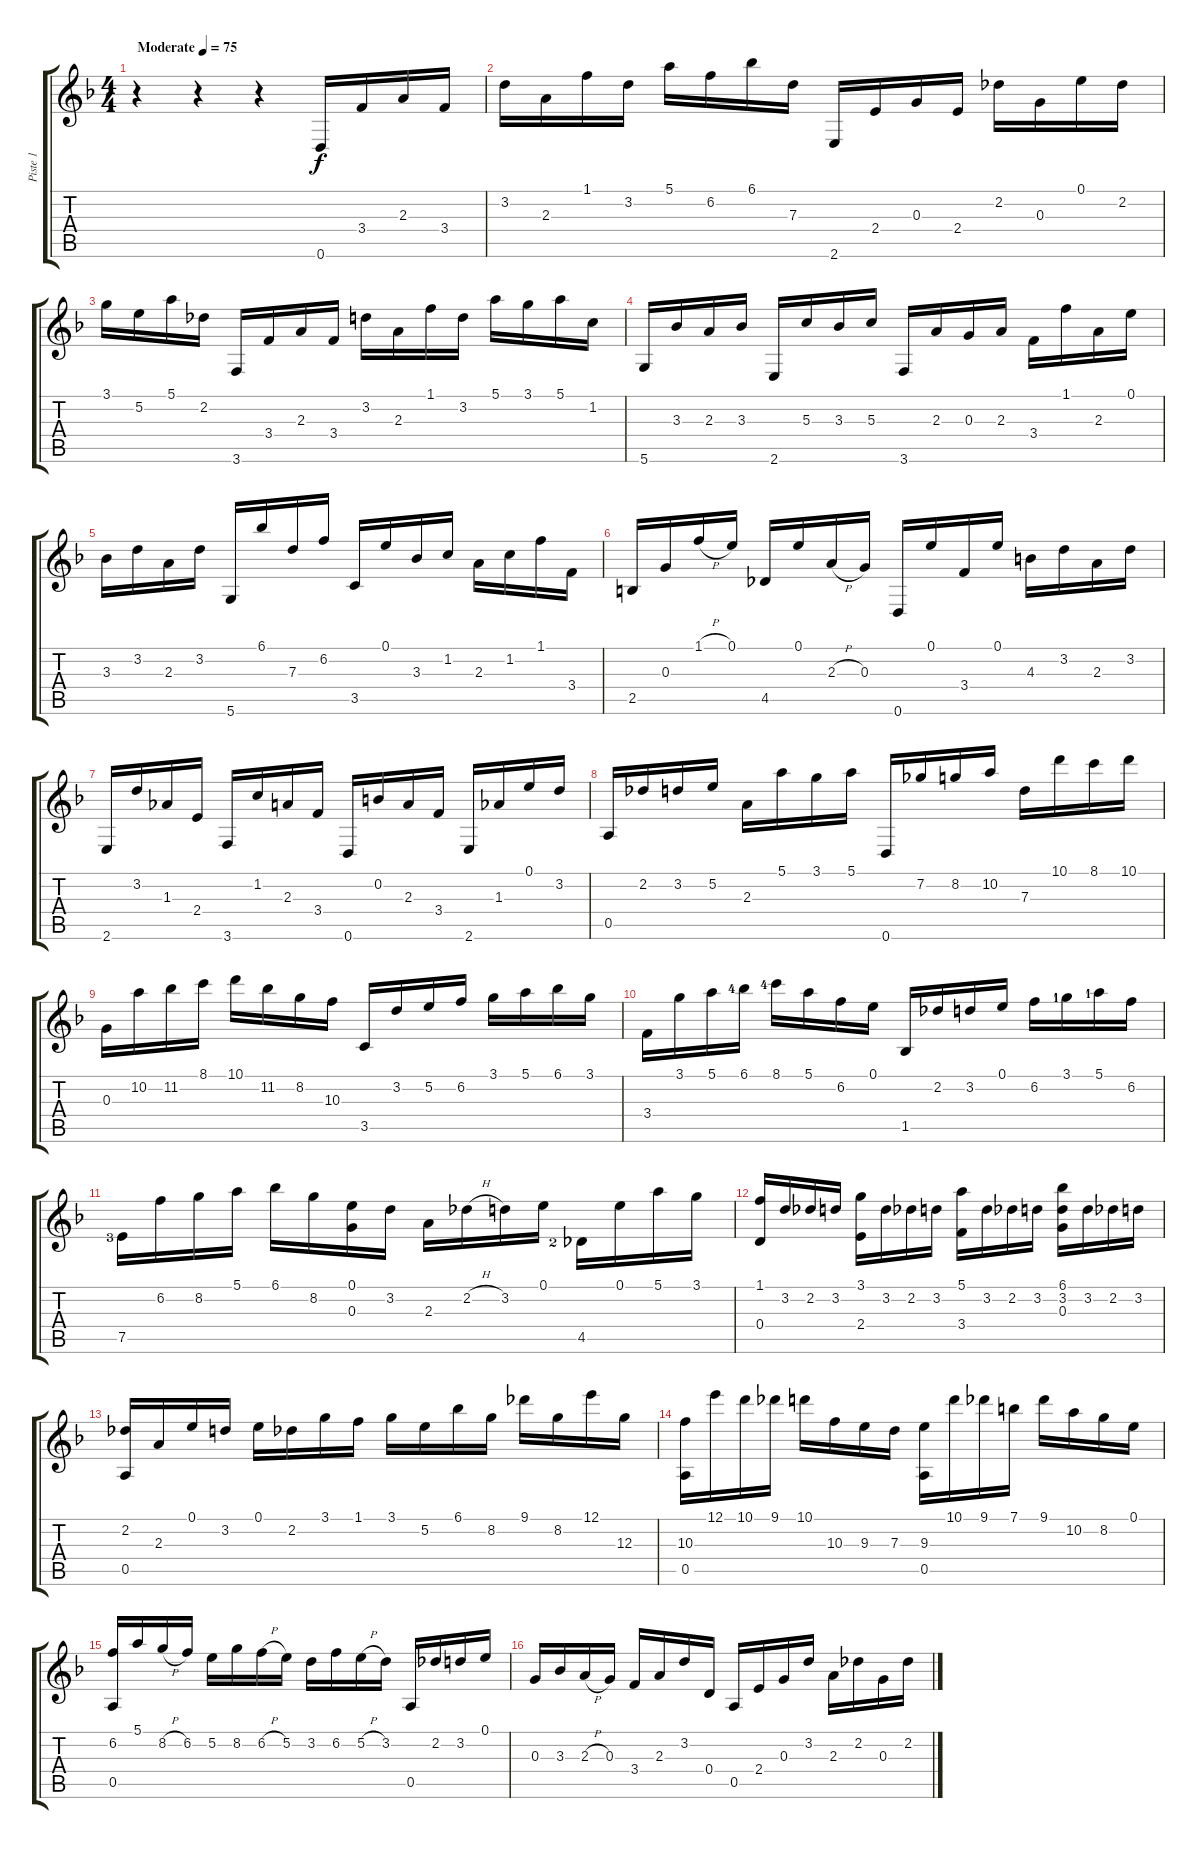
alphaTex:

\track ("Piste 1" "Piste 1") {instrument acousticguitarsteel}
\staff {score tabs}
\tuning (E4 B3 G3 D3 A2 D2) {hide}
\ts (4 4)
\tempo (75 "Moderate")
\clef g2
\ks dminor
r.4{dy f instrument acousticguitarsteel} r.4 r.4 0.6.16 3.4.16 2.3.16 3.4.16 |
3.2.16 2.3.16 1.1.16 3.2.16 5.1.16 6.2.16 6.1.16 7.3.16 2.6.16 2.4.16 0.3.16 2.4.16 2.2.16 0.3.16 0.1.16 2.2.16 |
3.1.16 5.2.16 5.1.16 2.2.16 3.6.16 3.4.16 2.3.16 3.4.16 3.2.16 2.3.16 1.1.16 3.2.16 5.1.16 3.1.16 5.1.16 1.2.16 |
5.6.16 3.3.16 2.3.16 3.3.16 2.6.16 5.3.16 3.3.16 5.3.16 3.6.16 2.3.16 0.3.16 2.3.16 3.4.16 1.1.16 2.3.16 0.1.16 |
3.3.16 3.2.16 2.3.16 3.2.16 5.6.16 6.1.16 7.3.16 6.2.16 3.5.16 0.1.16 3.3.16 1.2.16 2.3.16 1.2.16 1.1.16 3.4.16 |
2.5.16 0.3.16 1.1{h}.16 0.1.16 4.5.16 0.1.16 2.3{h}.16 0.3.16 0.6.16 0.1.16 3.4.16 0.1.16 4.3.16 3.2.16 2.3.16 3.2.16 |
2.6.16 3.2.16 1.3.16 2.4.16 3.6.16 1.2.16 2.3.16 3.4.16 0.6.16 0.2.16 2.3.16 3.4.16 2.6.16 1.3.16 0.1.16 3.2.16 |
0.5.16 2.2.16 3.2.16 5.2.16 2.3.16 5.1.16 3.1.16 5.1.16 0.6.16 7.2.16 8.2.16 10.2.16 7.3.16 10.1.16 8.1.16 10.1.16 |
0.3.16 10.2.16 11.2.16 8.1.16 10.1.16 11.2.16 8.2.16 10.3.16 3.5.16 3.2.16 5.2.16 6.2.16 3.1.16 5.1.16 6.1.16 3.1.16 |
3.4.16 3.1.16 5.1.16 6.1{lf 5}.16 8.1{lf 5}.16 5.1.16 6.2.16 0.1.16 1.5.16 2.2.16 3.2.16 0.1.16 6.2.16 3.1{lf 2}.16 5.1{lf 2}.16 6.2.16 |
7.5{lf 4}.16 6.2.16 8.2.16 5.1.16 6.1.16 8.2.16 (0.1 0.3).16 3.2.16 2.3.16 2.2{h}.16 3.2.16 0.1.16 4.5{lf 3}.16 0.1.16 5.1.16 3.1.16 |
(1.1 0.4).16 3.2.16 2.2.16 3.2.16 (3.1 2.4).16 3.2.16 2.2.16 3.2.16 (5.1 3.4).16 3.2.16 2.2.16 3.2.16 (6.1 3.2 0.3).16 3.2.16 2.2.16 3.2.16 |
(2.2 0.5).16 2.3.16 0.1.16 3.2.16 0.1.16 2.2.16 3.1.16 1.1.16 3.1.16 5.2.16 6.1.16 8.2.16 9.1.16 8.2.16 12.1.16 12.3.16 |
(10.3 0.5).16 12.1.16 10.1.16 9.1.16 10.1.16 10.3.16 9.3.16 7.3.16 (9.3 0.5).16 10.1.16 9.1.16 7.1.16 9.1.16 10.2.16 8.2.16 0.1.16 |
(6.2 0.5).16 5.1.16 8.2{h}.16 6.2.16 5.2.16 8.2.16 6.2{h}.16 5.2.16 3.2.16 6.2.16 5.2{h}.16 3.2.16 0.5.16 2.2.16 3.2.16 0.1.16 |
0.3.16 3.3.16 2.3{h}.16 0.3.16 3.4.16 2.3.16 3.2.16 0.4.16 0.5.16 2.4.16 0.3.16 3.2.16 2.3.16 2.2.16 0.3.16 2.2.16
